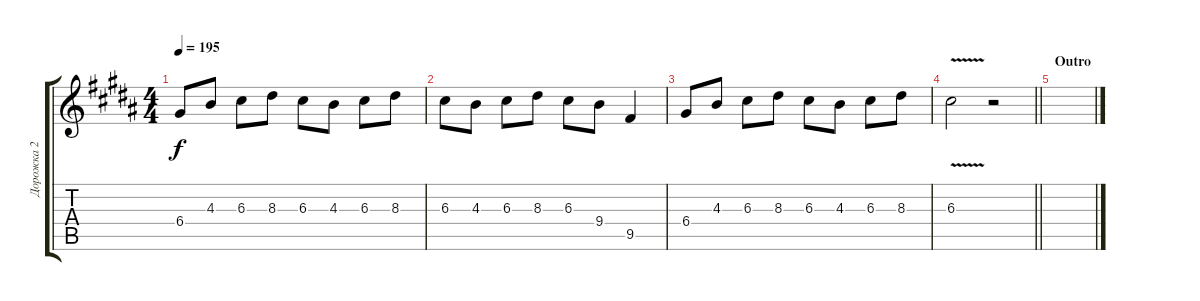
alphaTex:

\track ("Дорожка 2" "Дорожка 2") {instrument distortionguitar}
\staff {score tabs}
\tuning (E4 B3 G3 D3 A2 E2) {hide}
\ts (4 4)
\tempo 195
\clef g2
\ks b
6.4.8{dy f} 4.3.8 6.3.8 8.3.8 6.3.8 4.3.8 6.3.8 8.3.8 |
6.3.8 4.3.8 6.3.8 8.3.8 6.3.8 9.4.8 9.5.4 |
6.4.8 4.3.8 6.3.8 8.3.8 6.3.8 4.3.8 6.3.8 8.3.8 |
\barLineRight lightlight
6.3{v}.2 r.2 |
\section ("" "Outro")
